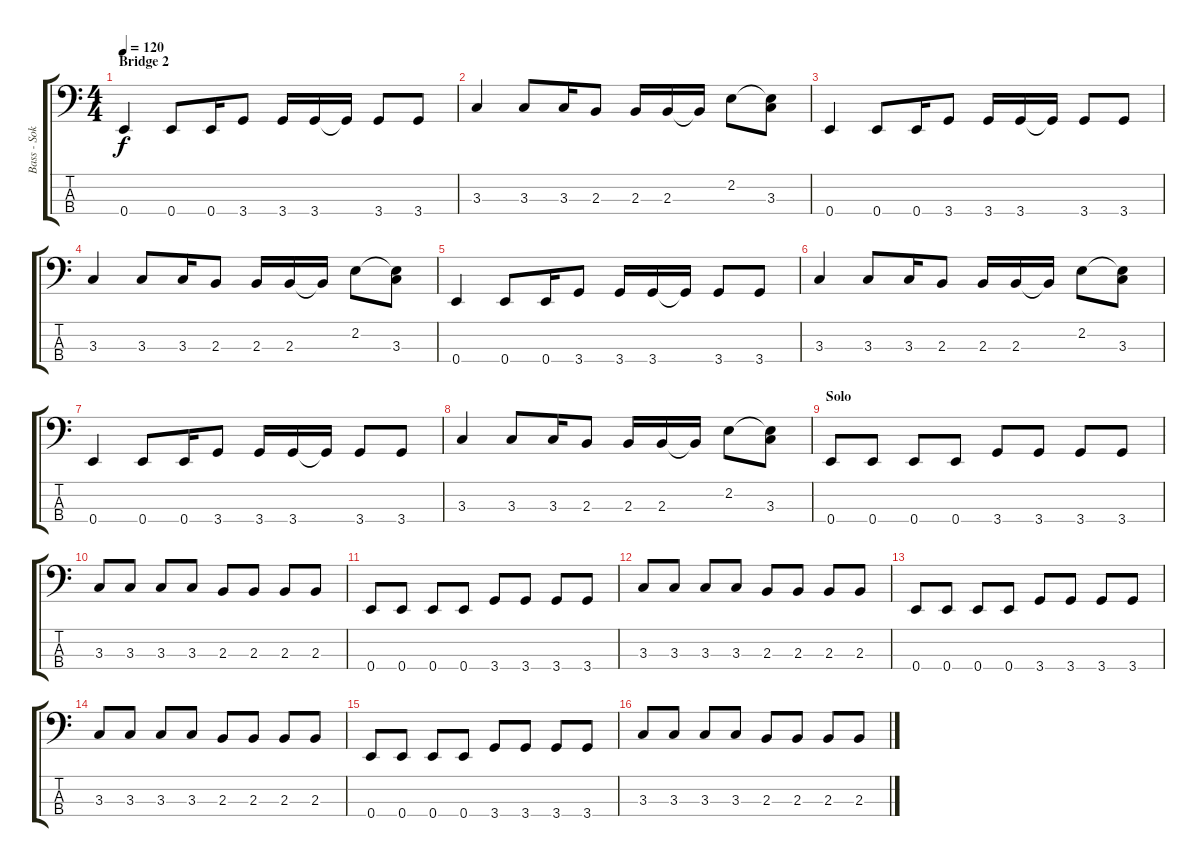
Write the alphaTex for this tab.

\track ("Bass - Soko" "Bass - Sok") {instrument electricbasspick}
\staff {score tabs}
\tuning (G2 D2 A1 E1) {hide}
\ts (4 4)
\section ("" "Bridge 2")
\tempo 120
\clef f4
\ks c
0.4.4{dy f} 0.4.8 0.4.16 3.4.8 3.4.16 3.4.16 3.4{t}.16 3.4.8 3.4.8 |
3.3.4 3.3.8 3.3.16 2.3.8 2.3.16 2.3.16 2.3{t}.16 2.2.8 (2.2{t} 3.3).8 |
0.4.4 0.4.8 0.4.16 3.4.8 3.4.16 3.4.16 3.4{t}.16 3.4.8 3.4.8 |
3.3.4 3.3.8 3.3.16 2.3.8 2.3.16 2.3.16 2.3{t}.16 2.2.8 (2.2{t} 3.3).8 |
0.4.4 0.4.8 0.4.16 3.4.8 3.4.16 3.4.16 3.4{t}.16 3.4.8 3.4.8 |
3.3.4 3.3.8 3.3.16 2.3.8 2.3.16 2.3.16 2.3{t}.16 2.2.8 (2.2{t} 3.3).8 |
0.4.4 0.4.8 0.4.16 3.4.8 3.4.16 3.4.16 3.4{t}.16 3.4.8 3.4.8 |
3.3.4 3.3.8 3.3.16 2.3.8 2.3.16 2.3.16 2.3{t}.16 2.2.8 (2.2{t} 3.3).8 |
\section ("" "Solo")
0.4.8 0.4.8 0.4.8 0.4.8 3.4.8 3.4.8 3.4.8 3.4.8 |
3.3.8 3.3.8 3.3.8 3.3.8 2.3.8 2.3.8 2.3.8 2.3.8 |
0.4.8 0.4.8 0.4.8 0.4.8 3.4.8 3.4.8 3.4.8 3.4.8 |
3.3.8 3.3.8 3.3.8 3.3.8 2.3.8 2.3.8 2.3.8 2.3.8 |
0.4.8 0.4.8 0.4.8 0.4.8 3.4.8 3.4.8 3.4.8 3.4.8 |
3.3.8 3.3.8 3.3.8 3.3.8 2.3.8 2.3.8 2.3.8 2.3.8 |
0.4.8 0.4.8 0.4.8 0.4.8 3.4.8 3.4.8 3.4.8 3.4.8 |
3.3.8 3.3.8 3.3.8 3.3.8 2.3.8 2.3.8 2.3.8 2.3.8
